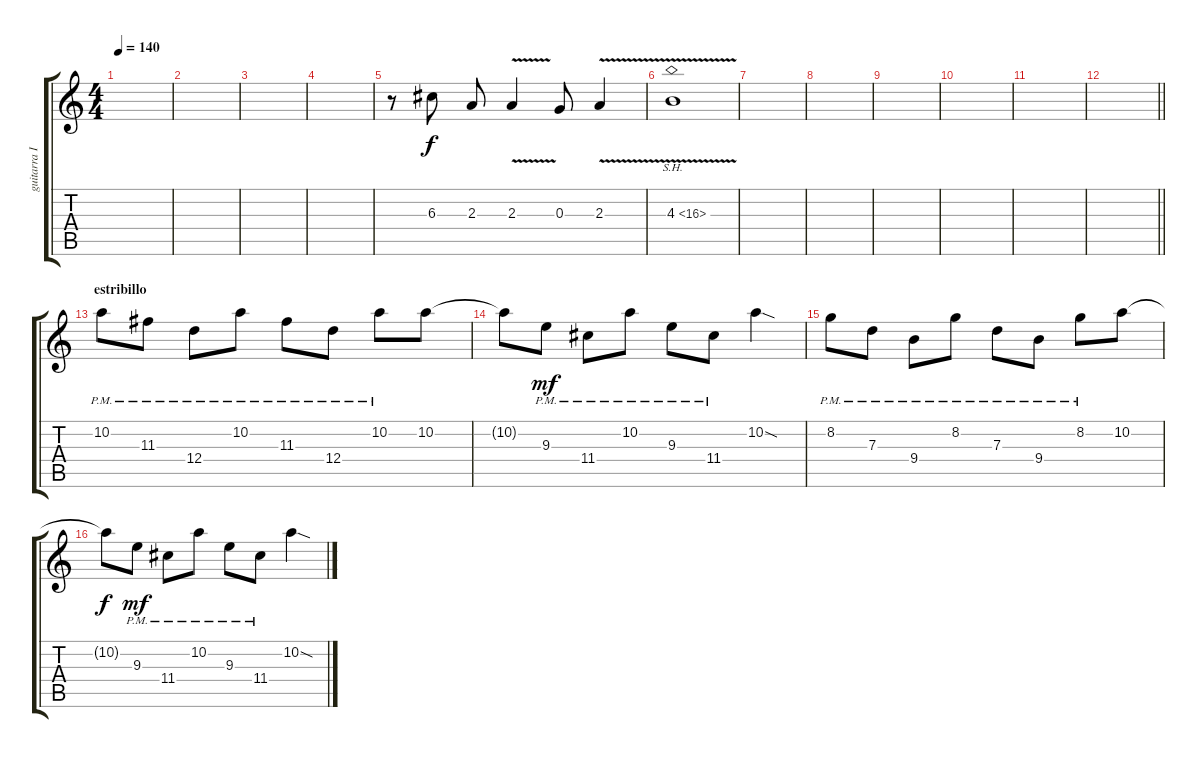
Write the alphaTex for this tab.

\track ("guitarra I [solista]" "guitarra I") {instrument overdrivenguitar}
\staff {score tabs}
\tuning (E4 B3 G3 D3 A2 E2) {hide}
\ts (4 4)
\tempo 140
\clef g2
\ks c
|
|
|
|
r.8 6.3.8 2.3.8 2.3{v}.4 0.3.8 2.3{v}.4 |
4.3{sh 12 v}.1 |
|
|
|
|
|
\barLineRight lightlight
|
\section ("" "estribillo")
10.2{pm}.8 11.3{pm}.8 12.4{pm}.8 10.2{pm}.8 11.3{pm}.8 12.4{pm}.8 10.2{pm}.8 10.2.8 |
10.2{t}.8{dy f} 9.3{pm}.8{dy mf} 11.4{pm}.8 10.2{pm}.8 9.3{pm}.8 11.4{pm}.8 10.2{sod}.4 |
8.2{pm}.8 7.3{pm}.8 9.4{pm}.8 8.2{pm}.8 7.3{pm}.8 9.4{pm}.8 8.2{pm}.8 10.2.8 |
10.2{t}.8{dy f} 9.3{pm}.8{dy mf} 11.4{pm}.8 10.2{pm}.8 9.3{pm}.8 11.4{pm}.8 10.2{sod}.4
